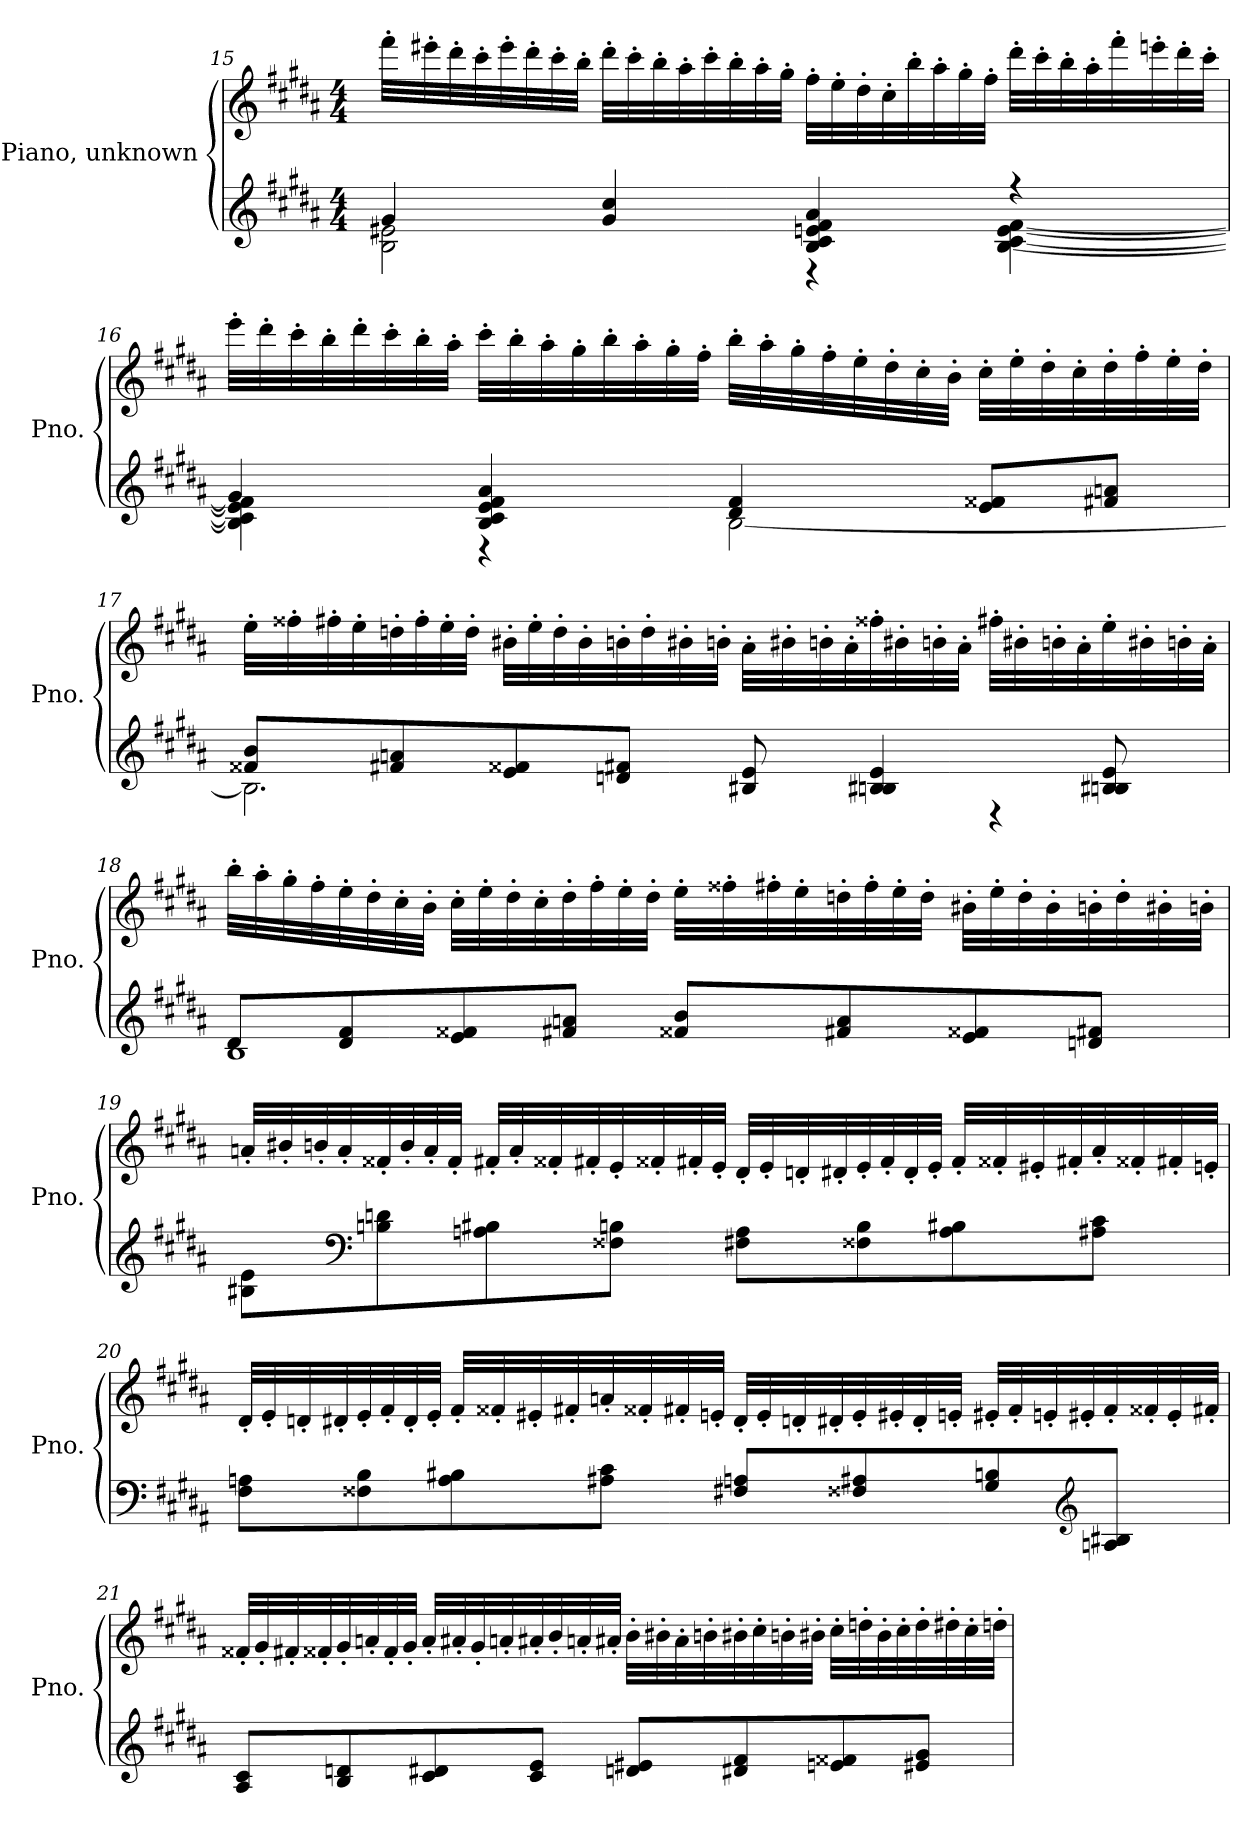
**kern	**kern
*part1	*part1
*staff2	*staff1
*I"Piano, unknown	*
*I'Pno.	*
!!LO:LB:g=z
*clefG2	*clefG2
*k[f#c#g#d#a#]	*k[f#c#g#d#a#]
*M4/4	*M4/4
=15	=15
*^	*
4g#/	2B\ 2e#X\	32fff#'\LLL
.	.	32eee#X'\
.	.	32ddd#'\
.	.	32ccc#'\
.	.	32eee#'\
.	.	32ddd#'\
.	.	32ccc#'\
.	.	32bb'\JJJ
4g#/ 4cc#/	.	32ddd#'\LLL
.	.	32ccc#'\
.	.	32bb'\
.	.	32aa#'\
.	.	32ccc#'\
.	.	32bb'\
.	.	32aa#'\
.	.	32gg#'\JJJ
4B/ 4c#/ 4en/ 4f#/ 4a#/	4r	32ff#'\LLL
.	.	32ee'\
.	.	32dd#'\
.	.	32cc#'\
.	.	32bb'\
.	.	32aa#'\
.	.	32gg#'\
.	.	32ff#'\JJJ
4r	[4B\ [4c#\ [4e\ [4f#\	32ddd#'\LLL
.	.	32ccc#'\
.	.	32bb'\
.	.	32aa#'\
.	.	32fff#'\
.	.	32eeen'\
.	.	32ddd#'\
.	.	32ccc#'\JJJ
!!LO:LB:g=z
=16	=16	=16
4g#/	4B\] 4c#\] 4e\] 4f#\]	32eee'\LLL
.	.	32ddd#'\
.	.	32ccc#'\
.	.	32bb'\
.	.	32ddd#'\
.	.	32ccc#'\
.	.	32bb'\
.	.	32aa#'\JJJ
4B/ 4c#/ 4e/ 4f#/ 4a#/	4r	32ccc#'\LLL
.	.	32bb'\
.	.	32aa#'\
.	.	32gg#'\
.	.	32bb'\
.	.	32aa#'\
.	.	32gg#'\
.	.	32ff#'\JJJ
4d#/ 4f#/	[2B\	32bb'\LLL
.	.	32aa#'\
.	.	32gg#'\
.	.	32ff#'\
.	.	32ee'\
.	.	32dd#'\
.	.	32cc#'\
.	.	32b'\JJJ
8e/ 8f##X/L	.	32cc#'\LLL
.	.	32ee'\
.	.	32dd#'\
.	.	32cc#'\
8f#X/ 8an/J	.	32dd#'\
.	.	32ff#'\
.	.	32ee'\
.	.	32dd#'\JJJ
!!LO:LB:g=z
=17	=17	=17
8f##X/ 8b/L	2.B\]	32ee'\LLL
.	.	32ff##X'\
.	.	32ff#X'\
.	.	32ee'\
8f#X/ 8an/	.	32ddn'\
.	.	32ff#'\
.	.	32ee'\
.	.	32dd'\JJJ
8e/ 8f##X/	.	32b#X'\LLL
.	.	32ee'\
.	.	32dd'\
.	.	32b#'\
8dn/ 8f#X/J	.	32bn'\
.	.	32dd'\
.	.	32b#X'\
.	.	32bn'\JJJ
8B#X/ 8e/	.	32a#'\LLL
.	.	32b#X'\
.	.	32bn'\
.	.	32a#'\
4Bn/ 4B#X/ 4e/	.	32ff##X'\
.	.	32b#X'\
.	.	32bn'\
.	.	32a#'\JJJ
.	4r	32ff#X'\LLL
.	.	32b#X'\
.	.	32bn'\
.	.	32a#'\
8Bn/ 8B#X/ 8e/	.	32ee'\
.	.	32b#X'\
.	.	32bn'\
.	.	32a#'\JJJ
!!LO:LB:g=z
=18	=18	=18
8d#/L	1B	32bb'\LLL
.	.	32aa#'\
.	.	32gg#'\
.	.	32ff#'\
8d#/ 8f#/	.	32ee'\
.	.	32dd#'\
.	.	32cc#'\
.	.	32b'\JJJ
8e/ 8f##X/	.	32cc#'\LLL
.	.	32ee'\
.	.	32dd#'\
.	.	32cc#'\
8f#X/ 8an/J	.	32dd#'\
.	.	32ff#'\
.	.	32ee'\
.	.	32dd#'\JJJ
8f##X/ 8b/L	.	32ee'\LLL
.	.	32ff##X'\
.	.	32ff#X'\
.	.	32ee'\
8f#X/ 8a/	.	32ddn'\
.	.	32ff#'\
.	.	32ee'\
.	.	32dd'\JJJ
8e/ 8f##X/	.	32b#X'\LLL
.	.	32ee'\
.	.	32dd'\
.	.	32b#'\
8dn/ 8f#X/J	.	32bn'\
.	.	32dd'\
.	.	32b#X'\
.	.	32bn'\JJJ
*v	*v	*
!!LO:PB:g=z
=19	=19
8B#X\ 8e\L	32an'/LLL
.	32b#X'/
.	32bn'/
.	32a'/
*clefF4	*
8Bn\ 8dn\	32f##X'/
.	32b'/
.	32a'/
.	32f##'/JJJ
8An\ 8B#X\	32f#X'/LLL
.	32a'/
.	32f##X'/
.	32f#X'/
8F##X\ 8Bn\J	32e'/
.	32f##X'/
.	32f#X'/
.	32e'/JJJ
8F#X\ 8A\L	32d#'/LLL
.	32e'/
.	32dn'/
.	32d#X'/
8F##X\ 8B\	32e'/
.	32f#'/
.	32d#'/
.	32e'/JJJ
8A\ 8B#X\	32f#'/LLL
.	32f##X'/
.	32e#X'/
.	32f#X'/
8A#X\ 8c#\J	32a'/
.	32f##X'/
.	32f#X'/
.	32en'/JJJ
!!LO:LB:g=z
=20	=20
8F#\ 8An\L	32d#'/LLL
.	32e'/
.	32dn'/
.	32d#X'/
8F##X\ 8B\	32e'/
.	32f#'/
.	32d#'/
.	32e'/JJJ
8A\ 8B#X\	32f#'/LLL
.	32f##X'/
.	32e#X'/
.	32f#X'/
8A#X\ 8c#\J	32an'/
.	32f##X'/
.	32f#X'/
.	32en'/JJJ
8F#X/ 8An/L	32d#'/LLL
.	32e'/
.	32dn'/
.	32d#X'/
8F##X/ 8A#X/	32e'/
.	32e#X'/
.	32d#'/
.	32en'/JJJ
8G#/ 8Bn/	32e#X'/LLL
.	32f#'/
.	32en'/
.	32e#X'/
*clefG2	*
8An/ 8B#X/J	32f#'/
.	32f##X'/
.	32e#'/
.	32f#X'/JJJ
!!LO:LB:g=z
=21	=21
8A#/ 8c#/L	32f##X'/LLL
.	32g#'/
.	32f#X'/
.	32f##X'/
8B/ 8dn/	32g#'/
.	32an'/
.	32f##'/
.	32g#'/JJJ
8c#/ 8d#X/	32a'/LLL
.	32a#X'/
.	32g#'/
.	32an'/
8c#/ 8e/J	32a#X'/
.	32b'/
.	32an'/
.	32a#X'/JJJ
8dn/ 8e#X/L	32b'\LLL
.	32b#X'\
.	32a#'\
.	32bn'\
8d#X/ 8f#/	32b#X'\
.	32cc#'\
.	32bn'\
.	32b#X'\JJJ
8en/ 8f##X/	32cc#'\LLL
.	32ddn'\
.	32b#'\
.	32cc#'\
8e#X/ 8g#/J	32dd'\
.	32dd#X'\
.	32cc#'\
.	32ddn'\JJJ
=	=
*-	*-
